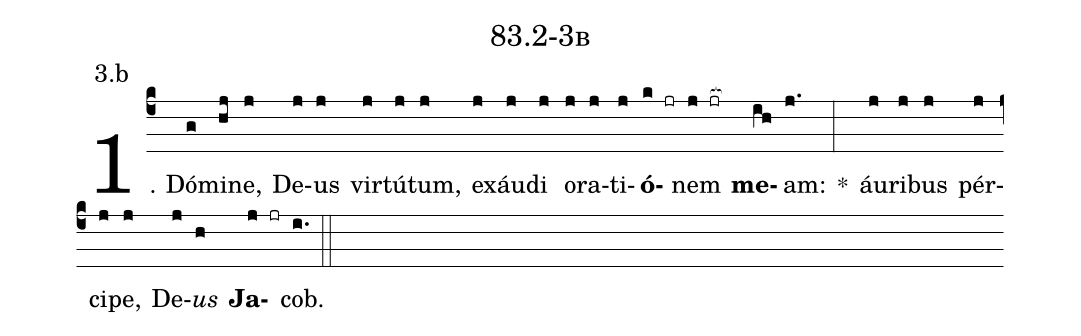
name: 83.2-3b;
annotation: 3.b;
%%
(c4)1. Dó(g)mi(hj)ne,(j) De(j)us(j) vir(j)tú(j)tum,(j) ex(j)áu(j)di(j) o(j)ra(j)ti(j)<b>ó</b>(k jr)nem(j jr[ocb:1{]) <b>me</b>(ih[ocb:0}])am:(j.) *(:) áu(j)ri(j)bus(j) pér(j)ci(j)pe,(j) De(j)<i>us</i>(h) <b>Ja</b>(j jr)cob.(i.) (::)


%E(j) u(j) o(j) u(h) a(j) e.(i.) (::)
